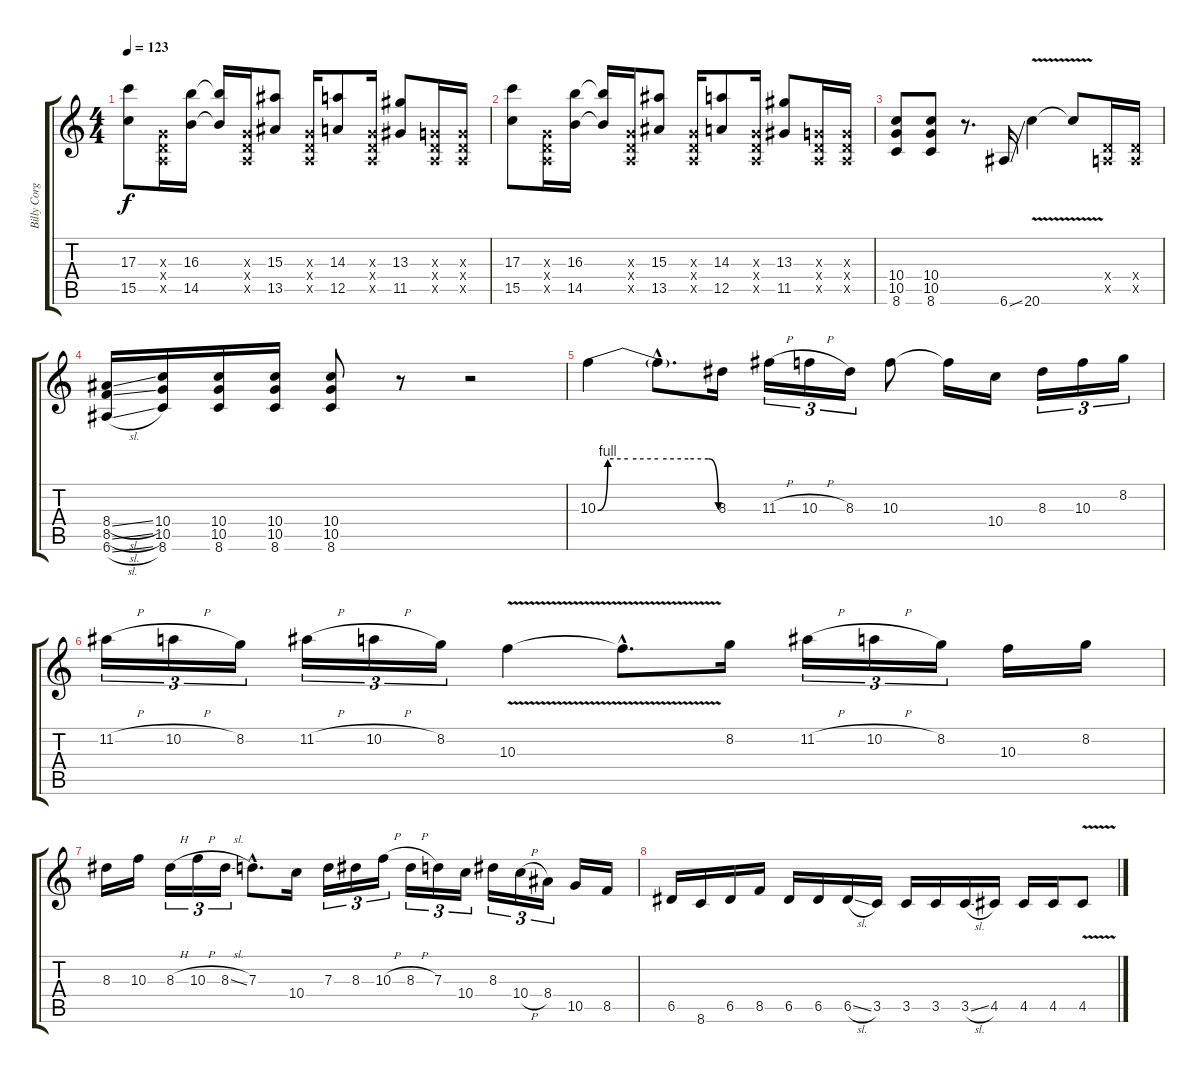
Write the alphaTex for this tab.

\track ("Billy Corgan" "Billy Corg") {instrument distortionguitar}
\staff {score tabs}
\tuning (E4 B3 G3 D3 A2 E2) {hide}
\ts (4 4)
\tempo 123
\clef g2
\ks c
(17.3 15.5).8{dy f} (0.3{x} 0.4{x} 0.5{x}).16 (16.3 14.5).16 (16.3{t} 14.5{t}).16 (0.3{x} 0.4{x} 0.5{x}).16 (15.3 13.5).8 (0.3{x} 0.4{x} 0.5{x}).16 (14.3 12.5).8 (0.3{x} 0.4{x} 0.5{x}).16 (13.3 11.5).8 (0.3{x} 0.4{x} 0.5{x}).16 (0.3{x} 0.4{x} 0.5{x}).16 |
(17.3 15.5).8 (0.3{x} 0.4{x} 0.5{x}).16 (16.3 14.5).16 (16.3{t} 14.5{t}).16 (0.3{x} 0.4{x} 0.5{x}).16 (15.3 13.5).8 (0.3{x} 0.4{x} 0.5{x}).16 (14.3 12.5).8 (0.3{x} 0.4{x} 0.5{x}).16 (13.3 11.5).8 (0.3{x} 0.4{x} 0.5{x}).16 (0.3{x} 0.4{x} 0.5{x}).16 |
(10.4 10.5 8.6).8 (10.4 10.5 8.6).8 r.8{d} 6.6{ss}.16 20.6{v}.4 20.6{t}.8 (0.4{x} 0.5{x}).16 (0.4{x} 0.5{x}).16 |
(8.4{sl} 8.5{sl} 6.6{sl}).16 (10.4 10.5 8.6).16 (10.4 10.5 8.6).16 (10.4 10.5 8.6).16 (10.4 10.5 8.6).8 r.8 r.2 |
10.3{be (custom 0 0 5 4 15 4 30 4 45 4 55 4 60 0)}.4{volume 16} 10.3{hac t}.8{d} 8.3.16 11.3{h}.16{tu (3 2)} 10.3{h}.16{tu (3 2)} 8.3.16{tu (3 2)} 10.3.8 10.3{t}.16 10.4.16 8.3.16{tu (3 2)} 10.3.16{tu (3 2)} 8.2.16{tu (3 2)} |
11.2{h}.16{tu (3 2)} 10.2{h}.16{tu (3 2)} 8.2.16{tu (3 2)} 11.2{h}.16{tu (3 2)} 10.2{h}.16{tu (3 2)} 8.2.16{tu (3 2)} 10.3{v}.4 10.3{hac t}.8{d} 8.2.16 11.2{h}.16{tu (3 2)} 10.2{h}.16{tu (3 2)} 8.2.16{tu (3 2)} 10.3.16 8.2.16 |
8.3.16 10.3.16 8.3{h}.16{tu (3 2)} 10.3{h}.16{tu (3 2)} 8.3{sl}.16{tu (3 2)} 7.3{hac}.8{d} 10.4.16 7.3.16{tu (3 2)} 8.3.16{tu (3 2)} 10.3{h}.16{tu (3 2)} 8.3{h}.16{tu (3 2)} 7.3.16{tu (3 2)} 10.4.16{tu (3 2)} 8.3.16{tu (3 2)} 10.4{h}.16{tu (3 2)} 8.4.16{tu (3 2)} 10.5.16 8.5.16 |
6.5.16 8.6.16 6.5.16 8.5.16 6.5.16 6.5.16 6.5{sl}.16 3.5.16 3.5.16 3.5.16 3.5{sl}.16 4.5.16 4.5.16 4.5.16 4.5{v}.8
